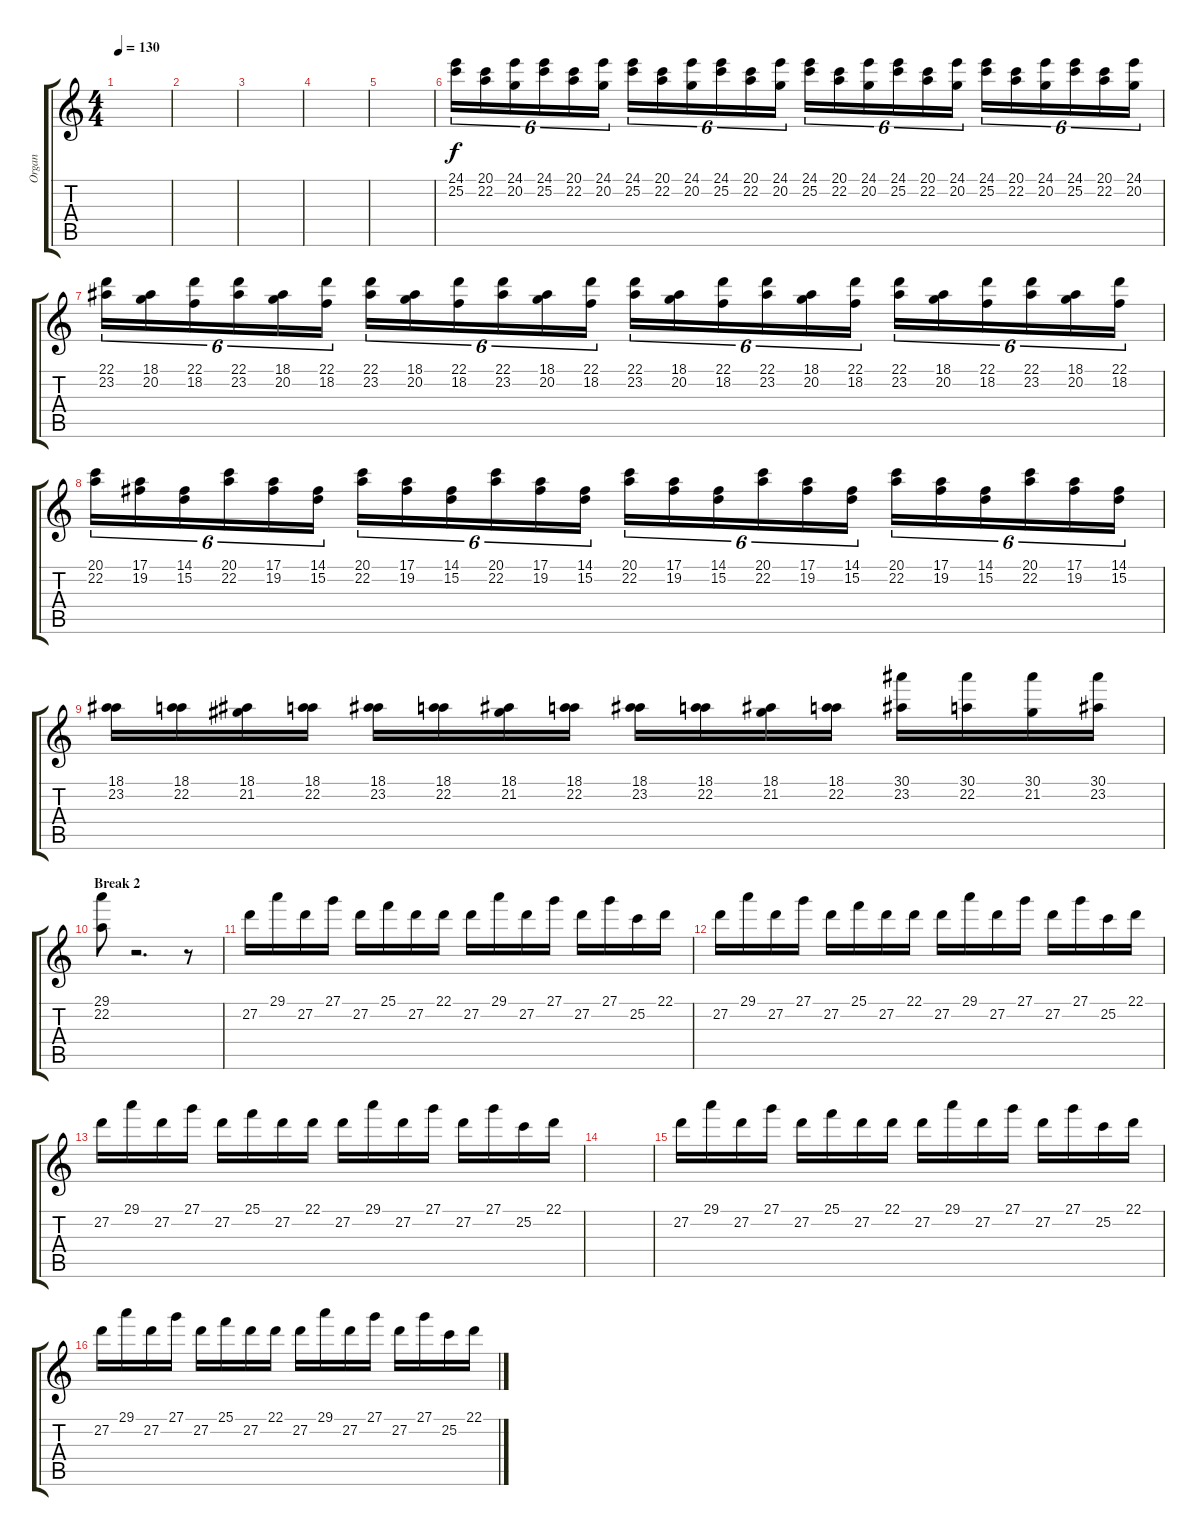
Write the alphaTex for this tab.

\track ("Organ" "Organ") {instrument rockorgan}
\staff {score tabs}
\tuning (E4 B3 G3 D3 A2 E2) {hide}
\ts (4 4)
\tempo 130
\clef g2
\ks c
|
|
|
|
|
(24.1 25.2).16{tu (6 4) volume 13} (20.1 22.2).16{tu (6 4)} (24.1 20.2).16{tu (6 4)} (24.1 25.2).16{tu (6 4)} (20.1 22.2).16{tu (6 4)} (24.1 20.2).16{tu (6 4)} (24.1 25.2).16{tu (6 4)} (20.1 22.2).16{tu (6 4)} (24.1 20.2).16{tu (6 4)} (24.1 25.2).16{tu (6 4)} (20.1 22.2).16{tu (6 4)} (24.1 20.2).16{tu (6 4)} (24.1 25.2).16{tu (6 4) volume 13} (20.1 22.2).16{tu (6 4)} (24.1 20.2).16{tu (6 4)} (24.1 25.2).16{tu (6 4)} (20.1 22.2).16{tu (6 4)} (24.1 20.2).16{tu (6 4)} (24.1 25.2).16{tu (6 4)} (20.1 22.2).16{tu (6 4)} (24.1 20.2).16{tu (6 4)} (24.1 25.2).16{tu (6 4)} (20.1 22.2).16{tu (6 4)} (24.1 20.2).16{tu (6 4)} |
(22.1 23.2).16{tu (6 4) volume 13} (18.1 20.2).16{tu (6 4)} (22.1 18.2).16{tu (6 4)} (22.1 23.2).16{tu (6 4)} (18.1 20.2).16{tu (6 4)} (22.1 18.2).16{tu (6 4)} (22.1 23.2).16{tu (6 4)} (18.1 20.2).16{tu (6 4)} (22.1 18.2).16{tu (6 4)} (22.1 23.2).16{tu (6 4)} (18.1 20.2).16{tu (6 4)} (22.1 18.2).16{tu (6 4)} (22.1 23.2).16{tu (6 4) volume 13} (18.1 20.2).16{tu (6 4)} (22.1 18.2).16{tu (6 4)} (22.1 23.2).16{tu (6 4)} (18.1 20.2).16{tu (6 4)} (22.1 18.2).16{tu (6 4)} (22.1 23.2).16{tu (6 4)} (18.1 20.2).16{tu (6 4)} (22.1 18.2).16{tu (6 4)} (22.1 23.2).16{tu (6 4)} (18.1 20.2).16{tu (6 4)} (22.1 18.2).16{tu (6 4)} |
(20.1 22.2).16{tu (6 4) volume 13} (17.1 19.2).16{tu (6 4)} (14.1 15.2).16{tu (6 4)} (20.1 22.2).16{tu (6 4)} (17.1 19.2).16{tu (6 4)} (14.1 15.2).16{tu (6 4)} (20.1 22.2).16{tu (6 4)} (17.1 19.2).16{tu (6 4)} (14.1 15.2).16{tu (6 4)} (20.1 22.2).16{tu (6 4)} (17.1 19.2).16{tu (6 4)} (14.1 15.2).16{tu (6 4)} (20.1 22.2).16{tu (6 4) volume 13} (17.1 19.2).16{tu (6 4)} (14.1 15.2).16{tu (6 4)} (20.1 22.2).16{tu (6 4)} (17.1 19.2).16{tu (6 4)} (14.1 15.2).16{tu (6 4)} (20.1 22.2).16{tu (6 4)} (17.1 19.2).16{tu (6 4)} (14.1 15.2).16{tu (6 4)} (20.1 22.2).16{tu (6 4)} (17.1 19.2).16{tu (6 4)} (14.1 15.2).16{tu (6 4)} |
(18.1 23.2).16{volume 13} (18.1 22.2).16 (18.1 21.2).16 (18.1 22.2).16 (18.1 23.2).16 (18.1 22.2).16 (18.1 21.2).16 (18.1 22.2).16 (18.1 23.2).16{volume 13} (18.1 22.2).16 (18.1 21.2).16 (18.1 22.2).16 (30.1 23.2).16 (30.1 22.2).16 (30.1 21.2).16 (30.1 23.2).16 |
\section ("" "Break 2")
(29.1 22.2).8{volume 13} r.2{d} r.8 |
27.2.16{volume 13} 29.1.16 27.2.16 27.1.16 27.2.16 25.1.16 27.2.16 22.1.16 27.2.16 29.1.16 27.2.16 27.1.16 27.2.16 27.1.16 25.2.16 22.1.16 |
27.2.16{volume 13} 29.1.16 27.2.16 27.1.16 27.2.16 25.1.16 27.2.16 22.1.16 27.2.16 29.1.16 27.2.16 27.1.16 27.2.16 27.1.16 25.2.16 22.1.16 |
27.2.16{volume 13} 29.1.16 27.2.16 27.1.16 27.2.16 25.1.16 27.2.16 22.1.16 27.2.16 29.1.16 27.2.16 27.1.16 27.2.16 27.1.16 25.2.16 22.1.16 |
|
27.2.16{volume 13} 29.1.16 27.2.16 27.1.16 27.2.16 25.1.16 27.2.16 22.1.16 27.2.16 29.1.16 27.2.16 27.1.16 27.2.16 27.1.16 25.2.16 22.1.16 |
27.2.16{volume 13} 29.1.16 27.2.16 27.1.16 27.2.16 25.1.16 27.2.16 22.1.16 27.2.16 29.1.16 27.2.16 27.1.16 27.2.16 27.1.16 25.2.16 22.1.16
